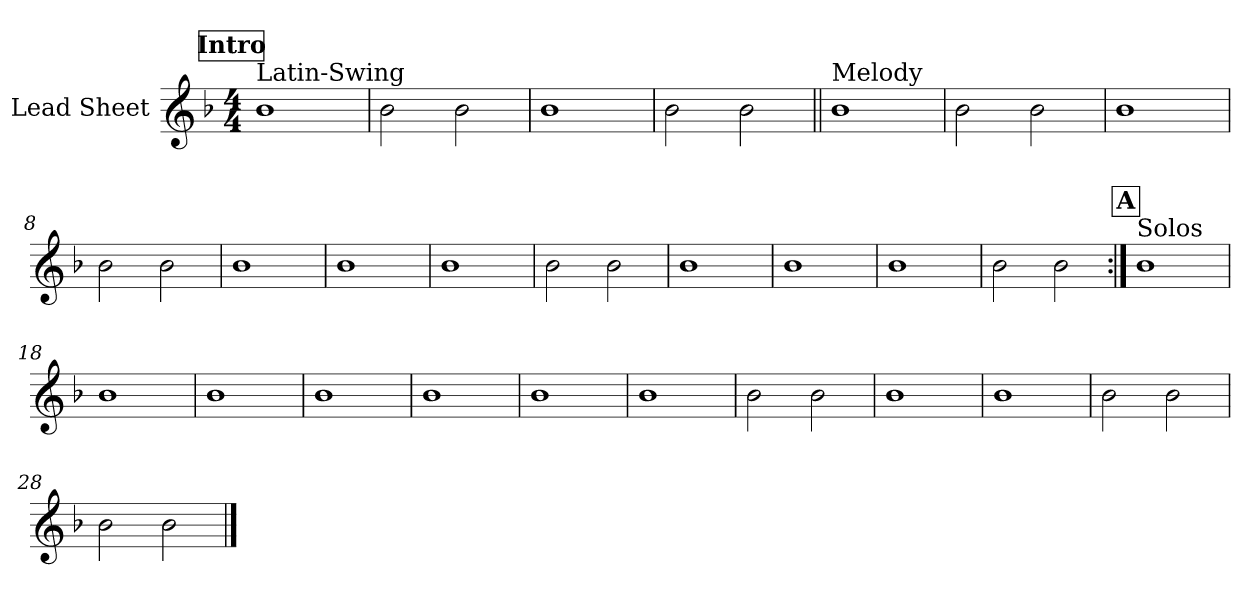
**kern
*part1
*staff1
*I"Lead Sheet
*clefG2
*k[b-]
*F:
*M4/4
!!LO:REH:place=s1:a:fs=14:t=Intro
=1
!LO:TX:a:t=Latin-Swing
1b-
=2
2b-\
2b-\
=3
1b-
=4
2b-\
2b-\
!!LO:LB:g=z
=5||
!LO:TX:a:t=Melody
1b-
=6
2b-\
2b-\
=7
1b-
=8
2b-\
2b-\
!!LO:LB:g=z
=9
1b-
=10
1b-
=11
1b-
=12
2b-\
2b-\
!!LO:LB:g=z
=13
1b-
=14
1b-
=15
1b-
=16
2b-\
2b-\
!!LO:LB:g=z
!!LO:REH:place=s1:a:fs=14:t=A
=17:|!
!LO:TX:a:t=Solos
1b-
=18
1b-
=19
1b-
=20
1b-
!!LO:LB:g=z
=21
1b-
=22
1b-
=23
1b-
=24
2b-\
2b-\
!!LO:LB:g=z
=25
1b-
=26
1b-
=27
2b-\
2b-\
=28
2b-\
2b-\
==
*-
